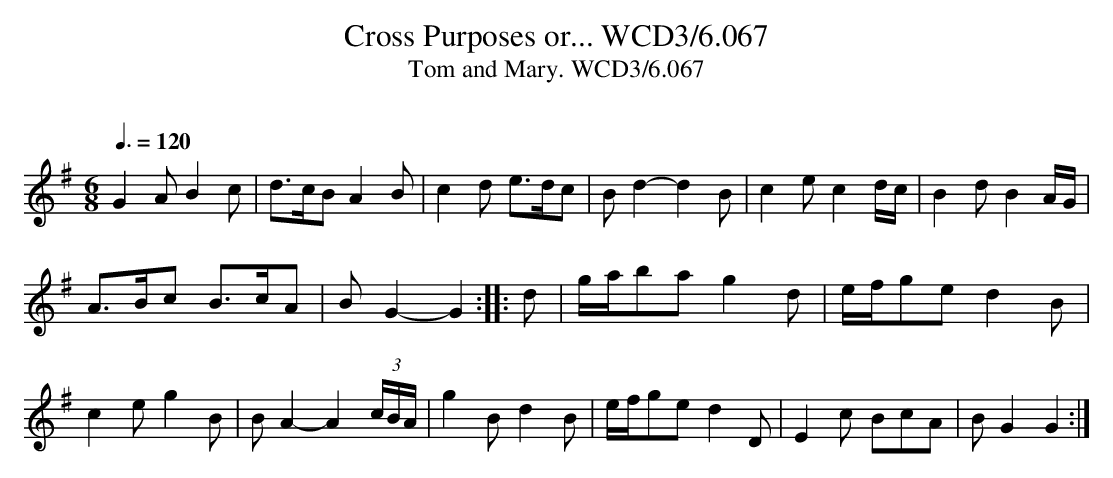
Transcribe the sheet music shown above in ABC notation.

X:1
T:Cross Purposes or... WCD3/6.067
O:
T:Tom and Mary. WCD3/6.067
M:6/8
L:1/8
Q:3/8=120
K:G
G2 A B2 c|d>cB A2 B|c2 d e>dc|B d2- d2 B|c2 e c2 d/c/|B2 d B2 A/G/|
A>Bc B>cA|B G2- G2::d|g/a/ba g2 d|e/f/ge d2 B|
c2 e g2 B|B A2- A2 (3c/B/A/|g2 B d2 B|e/f/ge d2 D|E2 c BcA|B G2 G2:|
